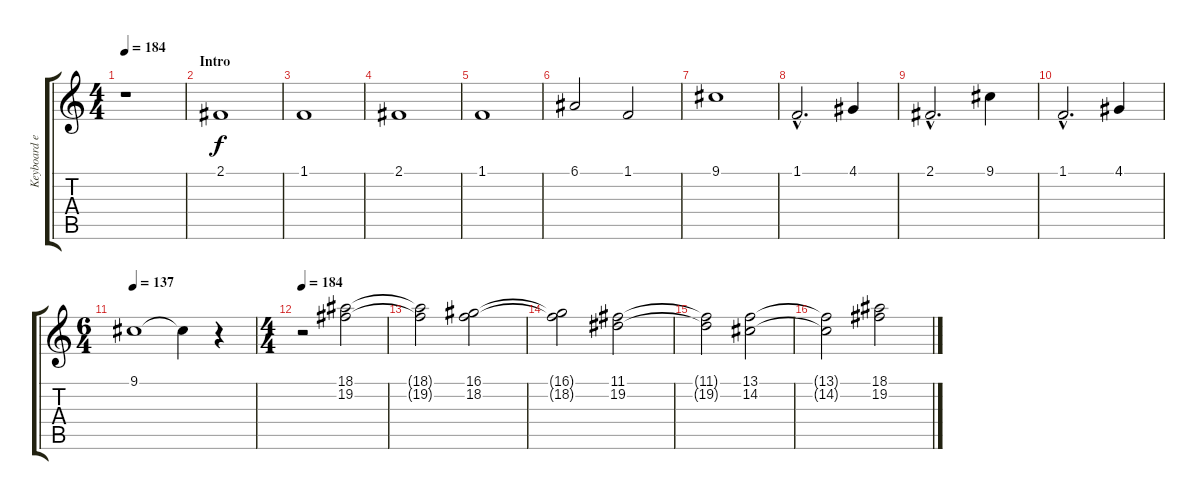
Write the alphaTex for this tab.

\track ("Keyboard echo" "Keyboard e") {instrument fx7echoes}
\staff {score tabs}
\tuning (E4 B3 G3 D3 A2 E2) {hide}
\ts (4 4)
\tempo 184
\tempo 130
\tempo 184
\clef g2
\ks c
r.1{dy f instrument fx7echoes} |
\section ("" "Intro")
2.1.1 |
1.1.1 |
2.1.1 |
1.1.1 |
6.1.2 1.1.2 |
9.1.1 |
1.1{hac}.2{d} 4.1.4 |
2.1{hac}.2{d} 9.1.4 |
1.1{hac}.2{d} 4.1.4 |
\ts (6 4)
\tempo 137
9.1.1 9.1{t}.4 r.4 |
\ts (4 4)
\tempo 184
r.2 (18.1 19.2).2 |
(18.1{t} 19.2{t}).2 (16.1 18.2).2 |
(16.1{t} 18.2{t}).2 (11.1 19.2).2 |
(11.1{t} 19.2{t}).2 (13.1 14.2).2 |
(13.1{t} 14.2{t}).2 (18.1 19.2).2
